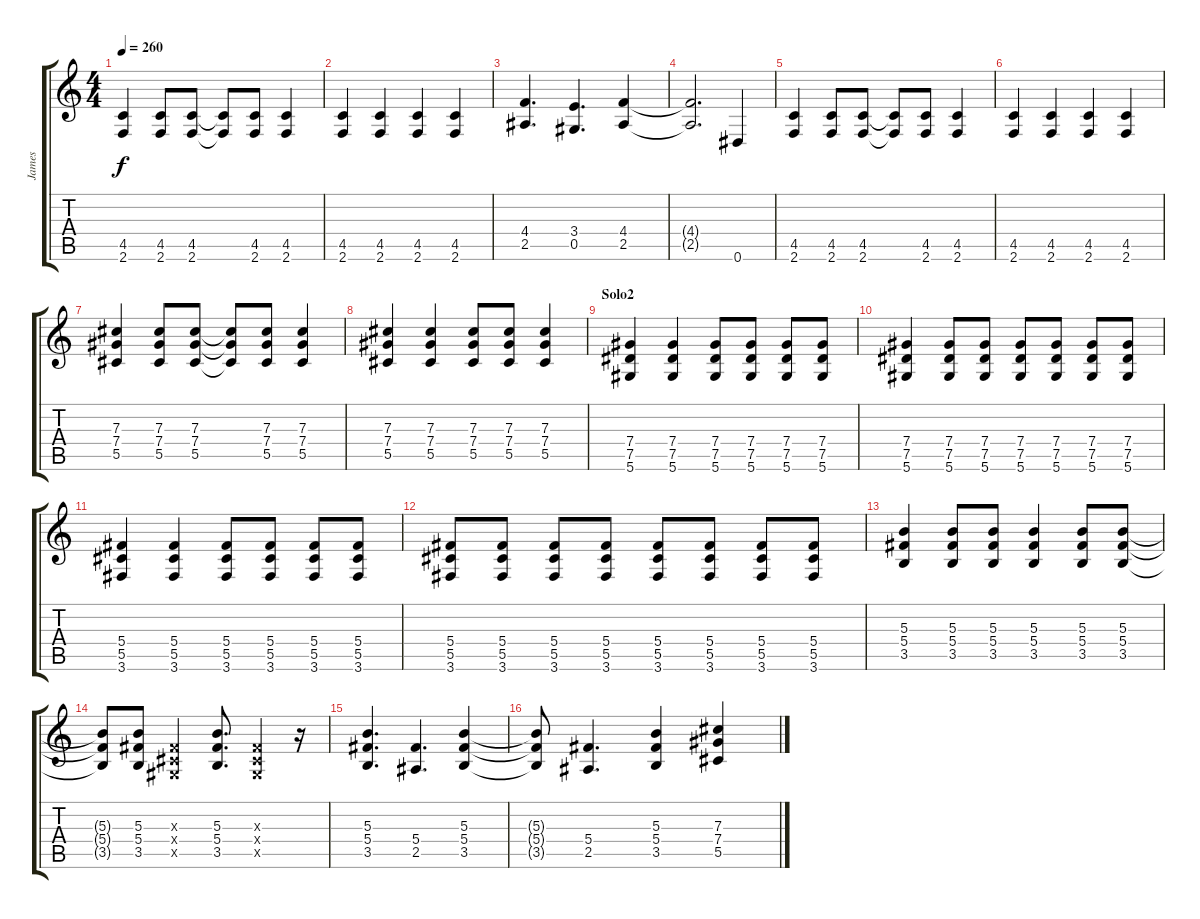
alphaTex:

\track ("James" "James") {instrument distortionguitar}
\staff {score tabs}
\tuning (Eb4 Bb3 Gb3 Db3 Ab2 Eb2) {hide}
\ts (4 4)
\tempo 260
\clef g2
\ks c
(4.5 2.6).4{dy f} (4.5 2.6).8 (4.5 2.6).8 (4.5{t} 2.6{t}).8 (4.5 2.6).8 (4.5 2.6).4 |
(4.5 2.6).4 (4.5 2.6).4 (4.5 2.6).4 (4.5 2.6).4 |
(4.4 2.5).4{d} (3.4 0.5).4{d} (4.4 2.5).4 |
(4.4{t} 2.5{t}).2{d} 0.6.4 |
(4.5 2.6).4 (4.5 2.6).8 (4.5 2.6).8 (4.5{t} 2.6{t}).8 (4.5 2.6).8 (4.5 2.6).4 |
(4.5 2.6).4 (4.5 2.6).4 (4.5 2.6).4 (4.5 2.6).4 |
(7.3 7.4 5.5).4 (7.3 7.4 5.5).8 (7.3 7.4 5.5).8 (7.3{t} 7.4{t} 5.5{t}).8 (7.3 7.4 5.5).8 (7.3 7.4 5.5).4 |
(7.3 7.4 5.5).4 (7.3 7.4 5.5).4 (7.3 7.4 5.5).8 (7.3 7.4 5.5).8 (7.3 7.4 5.5).4 |
\section ("" "Solo2")
(7.4 7.5 5.6).4 (7.4 7.5 5.6).4 (7.4 7.5 5.6).8 (7.4 7.5 5.6).8 (7.4 7.5 5.6).8 (7.4 7.5 5.6).8 |
(7.4 7.5 5.6).4 (7.4 7.5 5.6).8 (7.4 7.5 5.6).8 (7.4 7.5 5.6).8 (7.4 7.5 5.6).8 (7.4 7.5 5.6).8 (7.4 7.5 5.6).8 |
(5.4 5.5 3.6).4 (5.4 5.5 3.6).4 (5.4 5.5 3.6).8 (5.4 5.5 3.6).8 (5.4 5.5 3.6).8 (5.4 5.5 3.6).8 |
(5.4 5.5 3.6).8 (5.4 5.5 3.6).8 (5.4 5.5 3.6).8 (5.4 5.5 3.6).8 (5.4 5.5 3.6).8 (5.4 5.5 3.6).8 (5.4 5.5 3.6).8 (5.4 5.5 3.6).8 |
(5.3 5.4 3.5).4 (5.3 5.4 3.5).8 (5.3 5.4 3.5).8 (5.3 5.4 3.5).4 (5.3 5.4 3.5).8 (5.3 5.4 3.5).8 |
(5.3{t} 5.4{t} 3.5{t}).8 (5.3 5.4 3.5).8 (0.3{x} 0.4{x} 0.5{x}).4 (5.3 5.4 3.5).8{d} (0.3{x} 0.4{x} 0.5{x}).4 r.16 |
(5.3 5.4 3.5).4{d} (5.4 2.5).4{d} (5.3 5.4 3.5).4 |
(5.3{t} 5.4{t} 3.5{t}).8 (5.4 2.5).4{d} (5.3 5.4 3.5).4 (7.3 7.4 5.5).4
